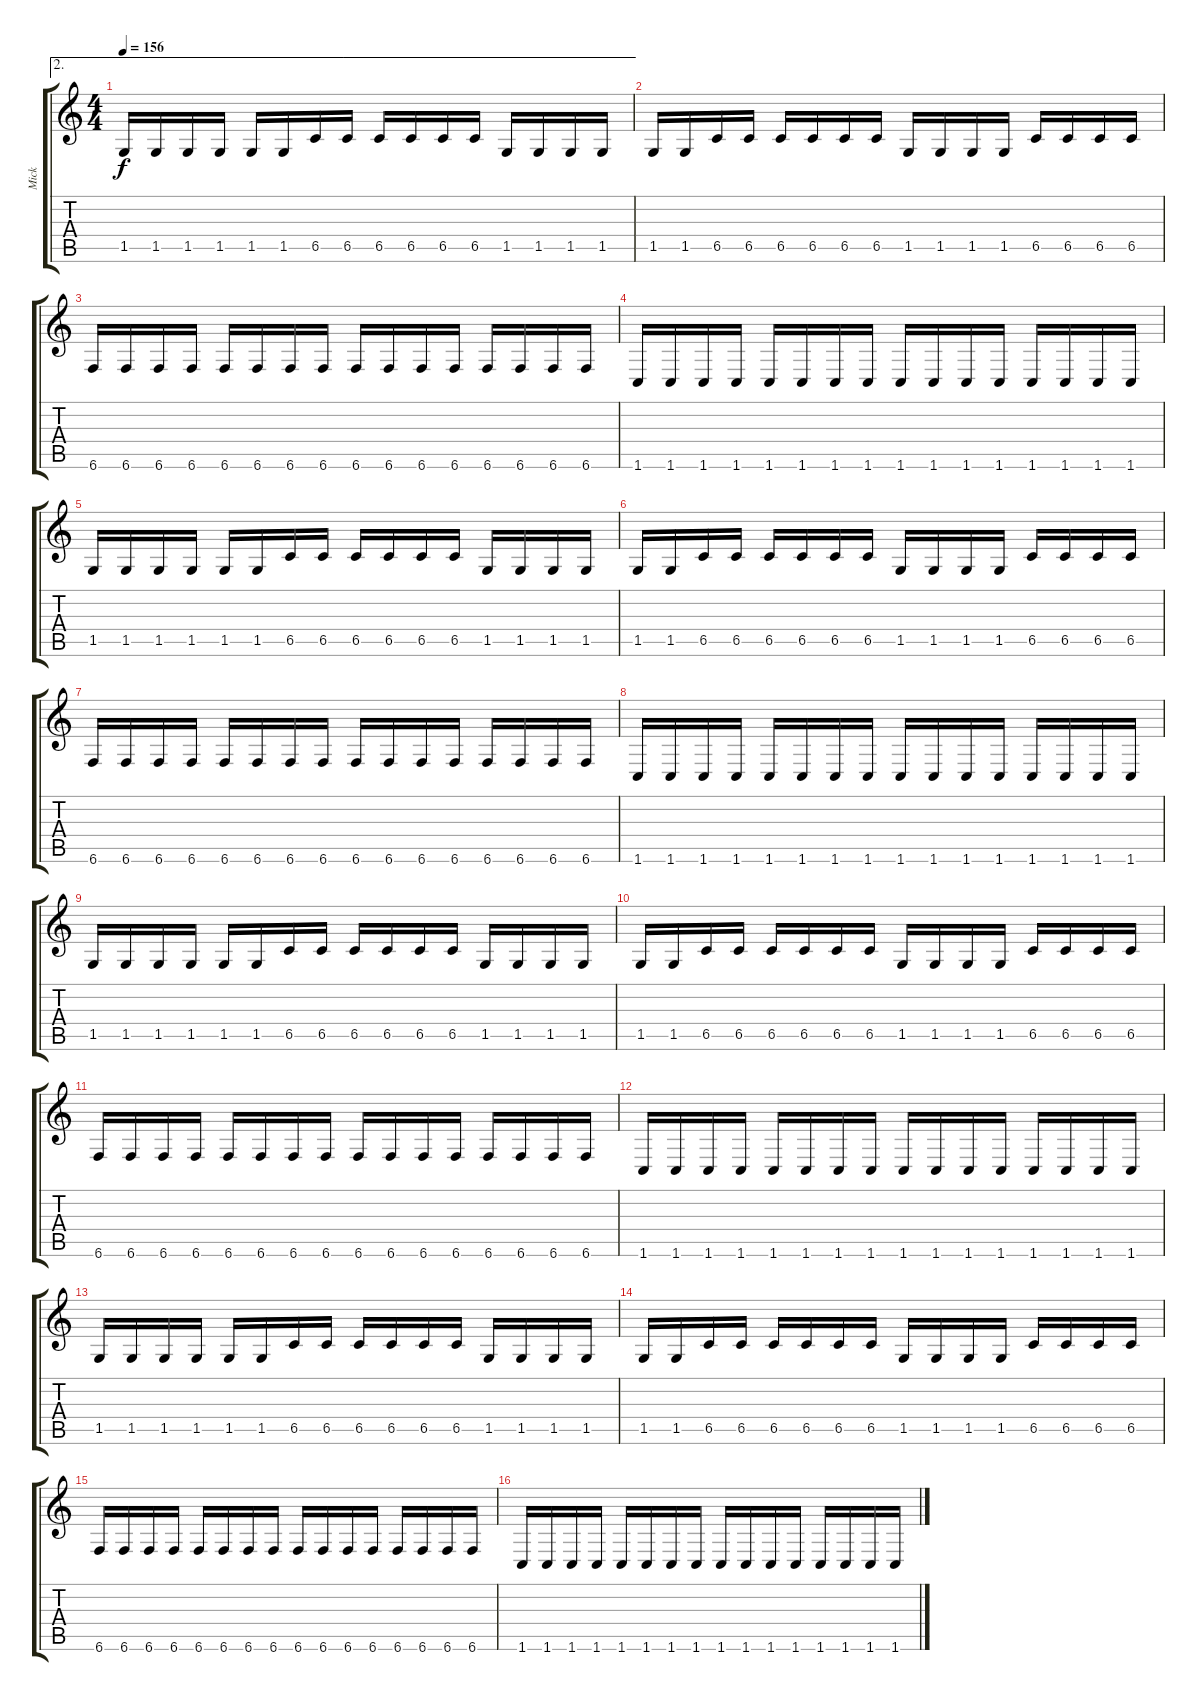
\track ("Mick" "Mick") {instrument distortionguitar}
\staff {score tabs}
\tuning (Db4 Ab3 E3 B2 Gb2 B1) {hide}
\ae 2
\ts (4 4)
\tempo 156
\clef g2
\ks c
1.5.16{dy f} 1.5.16 1.5.16 1.5.16 1.5.16 1.5.16 6.5.16 6.5.16 6.5.16 6.5.16 6.5.16 6.5.16 1.5.16 1.5.16 1.5.16 1.5.16 |
1.5.16 1.5.16 6.5.16 6.5.16 6.5.16 6.5.16 6.5.16 6.5.16 1.5.16 1.5.16 1.5.16 1.5.16 6.5.16 6.5.16 6.5.16 6.5.16 |
6.6.16 6.6.16 6.6.16 6.6.16 6.6.16 6.6.16 6.6.16 6.6.16 6.6.16 6.6.16 6.6.16 6.6.16 6.6.16 6.6.16 6.6.16 6.6.16 |
1.6.16 1.6.16 1.6.16 1.6.16 1.6.16 1.6.16 1.6.16 1.6.16 1.6.16 1.6.16 1.6.16 1.6.16 1.6.16 1.6.16 1.6.16 1.6.16 |
1.5.16 1.5.16 1.5.16 1.5.16 1.5.16 1.5.16 6.5.16 6.5.16 6.5.16 6.5.16 6.5.16 6.5.16 1.5.16 1.5.16 1.5.16 1.5.16 |
1.5.16 1.5.16 6.5.16 6.5.16 6.5.16 6.5.16 6.5.16 6.5.16 1.5.16 1.5.16 1.5.16 1.5.16 6.5.16 6.5.16 6.5.16 6.5.16 |
6.6.16 6.6.16 6.6.16 6.6.16 6.6.16 6.6.16 6.6.16 6.6.16 6.6.16 6.6.16 6.6.16 6.6.16 6.6.16 6.6.16 6.6.16 6.6.16 |
1.6.16 1.6.16 1.6.16 1.6.16 1.6.16 1.6.16 1.6.16 1.6.16 1.6.16 1.6.16 1.6.16 1.6.16 1.6.16 1.6.16 1.6.16 1.6.16 |
1.5.16 1.5.16 1.5.16 1.5.16 1.5.16 1.5.16 6.5.16 6.5.16 6.5.16 6.5.16 6.5.16 6.5.16 1.5.16 1.5.16 1.5.16 1.5.16 |
1.5.16 1.5.16 6.5.16 6.5.16 6.5.16 6.5.16 6.5.16 6.5.16 1.5.16 1.5.16 1.5.16 1.5.16 6.5.16 6.5.16 6.5.16 6.5.16 |
6.6.16 6.6.16 6.6.16 6.6.16 6.6.16 6.6.16 6.6.16 6.6.16 6.6.16 6.6.16 6.6.16 6.6.16 6.6.16 6.6.16 6.6.16 6.6.16 |
1.6.16 1.6.16 1.6.16 1.6.16 1.6.16 1.6.16 1.6.16 1.6.16 1.6.16 1.6.16 1.6.16 1.6.16 1.6.16 1.6.16 1.6.16 1.6.16 |
1.5.16 1.5.16 1.5.16 1.5.16 1.5.16 1.5.16 6.5.16 6.5.16 6.5.16 6.5.16 6.5.16 6.5.16 1.5.16 1.5.16 1.5.16 1.5.16 |
1.5.16 1.5.16 6.5.16 6.5.16 6.5.16 6.5.16 6.5.16 6.5.16 1.5.16 1.5.16 1.5.16 1.5.16 6.5.16 6.5.16 6.5.16 6.5.16 |
6.6.16 6.6.16 6.6.16 6.6.16 6.6.16 6.6.16 6.6.16 6.6.16 6.6.16 6.6.16 6.6.16 6.6.16 6.6.16 6.6.16 6.6.16 6.6.16 |
1.6.16 1.6.16 1.6.16 1.6.16 1.6.16 1.6.16 1.6.16 1.6.16 1.6.16 1.6.16 1.6.16 1.6.16 1.6.16 1.6.16 1.6.16 1.6.16
